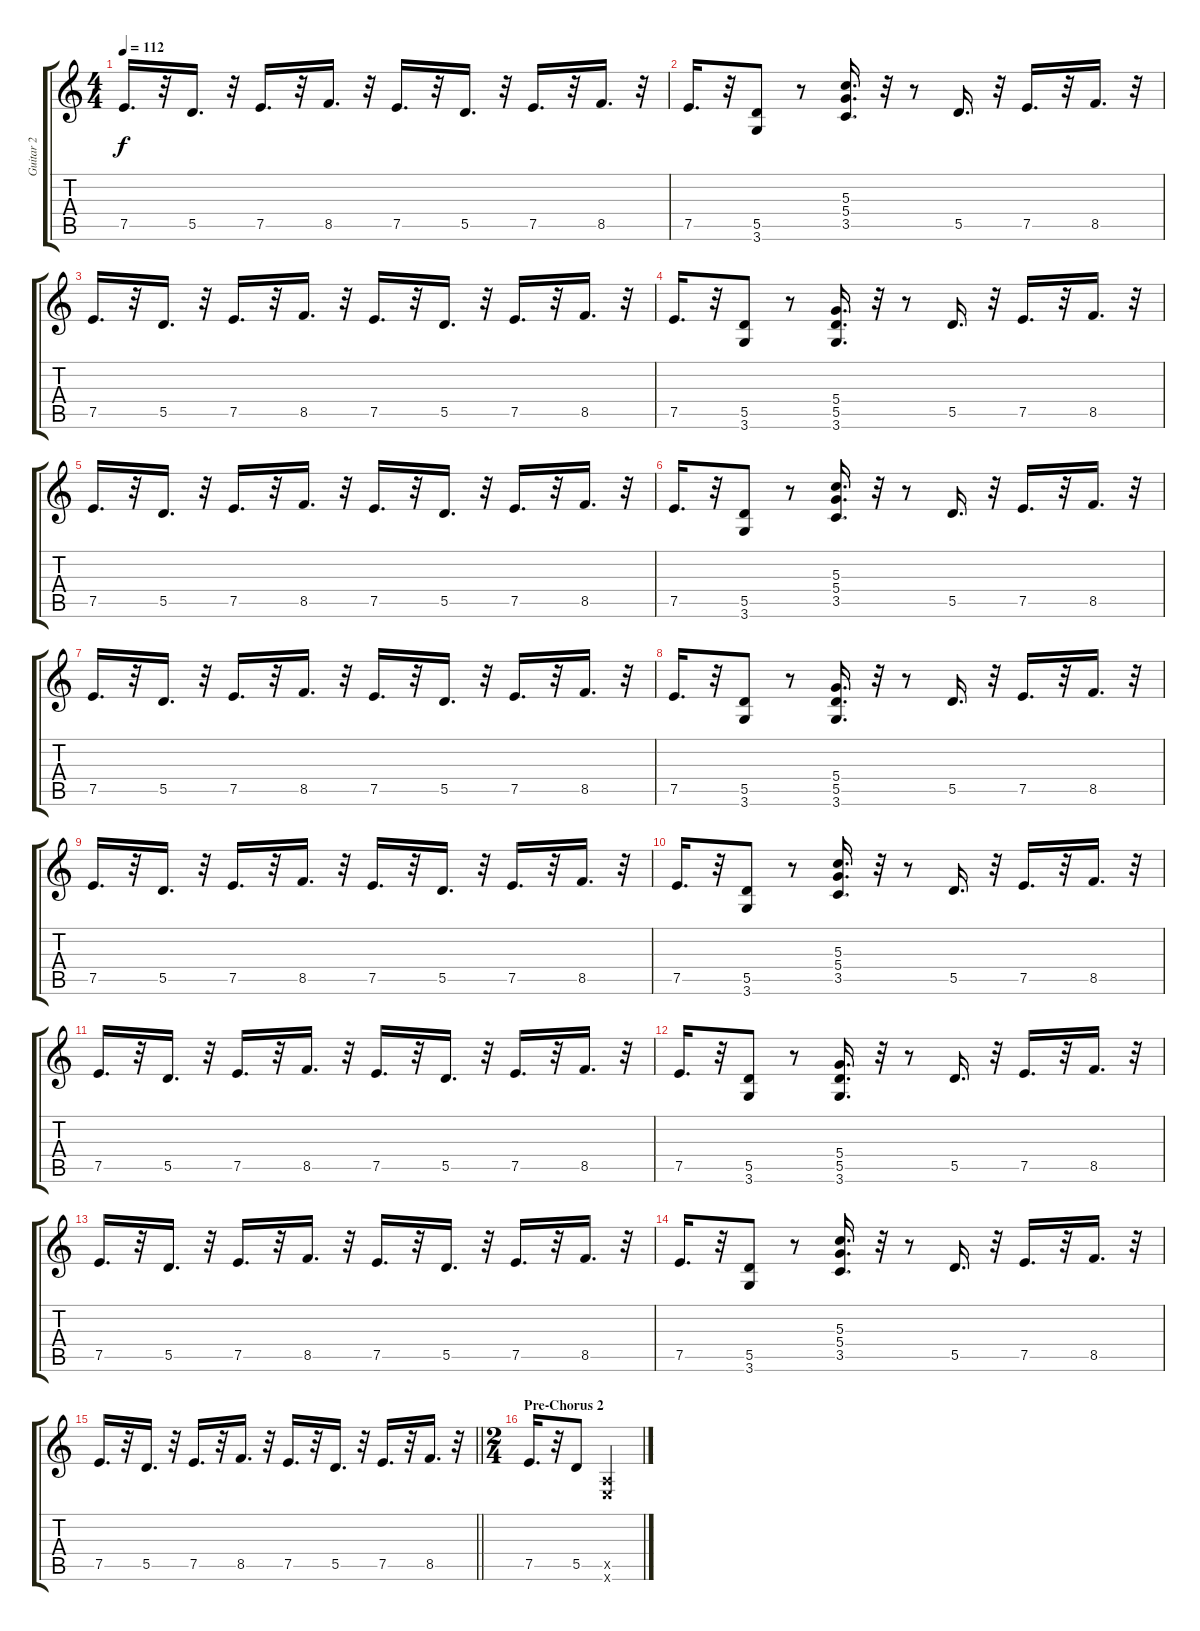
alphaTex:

\track ("Guitar 2" "Guitar 2") {instrument electricguitarmuted}
\staff {score tabs}
\tuning (E4 B3 G3 D3 A2 E2) {hide}
\ts (4 4)
\tempo 112
\clef g2
\ks c
7.5.16{d dy f} r.32 5.5.16{d} r.32 7.5.16{d} r.32 8.5.16{d} r.32 7.5.16{d} r.32 5.5.16{d} r.32 7.5.16{d} r.32 8.5.16{d} r.32 |
7.5.16{d} r.32 (5.5 3.6).8 r.8 (5.3 5.4 3.5).16{d} r.32 r.8 5.5.16{d} r.32 7.5.16{d} r.32 8.5.16{d} r.32 |
7.5.16{d} r.32 5.5.16{d} r.32 7.5.16{d} r.32 8.5.16{d} r.32 7.5.16{d} r.32 5.5.16{d} r.32 7.5.16{d} r.32 8.5.16{d} r.32 |
7.5.16{d} r.32 (5.5 3.6).8 r.8 (5.4 5.5 3.6).16{d} r.32 r.8 5.5.16{d} r.32 7.5.16{d} r.32 8.5.16{d} r.32 |
7.5.16{d} r.32 5.5.16{d} r.32 7.5.16{d} r.32 8.5.16{d} r.32 7.5.16{d} r.32 5.5.16{d} r.32 7.5.16{d} r.32 8.5.16{d} r.32 |
7.5.16{d} r.32 (5.5 3.6).8 r.8 (5.3 5.4 3.5).16{d} r.32 r.8 5.5.16{d} r.32 7.5.16{d} r.32 8.5.16{d} r.32 |
7.5.16{d} r.32 5.5.16{d} r.32 7.5.16{d} r.32 8.5.16{d} r.32 7.5.16{d} r.32 5.5.16{d} r.32 7.5.16{d} r.32 8.5.16{d} r.32 |
7.5.16{d} r.32 (5.5 3.6).8 r.8 (5.4 5.5 3.6).16{d} r.32 r.8 5.5.16{d} r.32 7.5.16{d} r.32 8.5.16{d} r.32 |
7.5.16{d} r.32 5.5.16{d} r.32 7.5.16{d} r.32 8.5.16{d} r.32 7.5.16{d} r.32 5.5.16{d} r.32 7.5.16{d} r.32 8.5.16{d} r.32 |
7.5.16{d} r.32 (5.5 3.6).8 r.8 (5.3 5.4 3.5).16{d} r.32 r.8 5.5.16{d} r.32 7.5.16{d} r.32 8.5.16{d} r.32 |
7.5.16{d} r.32 5.5.16{d} r.32 7.5.16{d} r.32 8.5.16{d} r.32 7.5.16{d} r.32 5.5.16{d} r.32 7.5.16{d} r.32 8.5.16{d} r.32 |
7.5.16{d} r.32 (5.5 3.6).8 r.8 (5.4 5.5 3.6).16{d} r.32 r.8 5.5.16{d} r.32 7.5.16{d} r.32 8.5.16{d} r.32 |
7.5.16{d} r.32 5.5.16{d} r.32 7.5.16{d} r.32 8.5.16{d} r.32 7.5.16{d} r.32 5.5.16{d} r.32 7.5.16{d} r.32 8.5.16{d} r.32 |
7.5.16{d} r.32 (5.5 3.6).8 r.8 (5.3 5.4 3.5).16{d} r.32 r.8 5.5.16{d} r.32 7.5.16{d} r.32 8.5.16{d} r.32 |
\barLineRight lightlight
7.5.16{d} r.32 5.5.16{d} r.32 7.5.16{d} r.32 8.5.16{d} r.32 7.5.16{d} r.32 5.5.16{d} r.32 7.5.16{d} r.32 8.5.16{d} r.32 |
\ts (2 4)
\section ("" "Pre-Chorus 2")
7.5.16{d} r.32 5.5.8 (0.5{x} 0.6{x}).4
